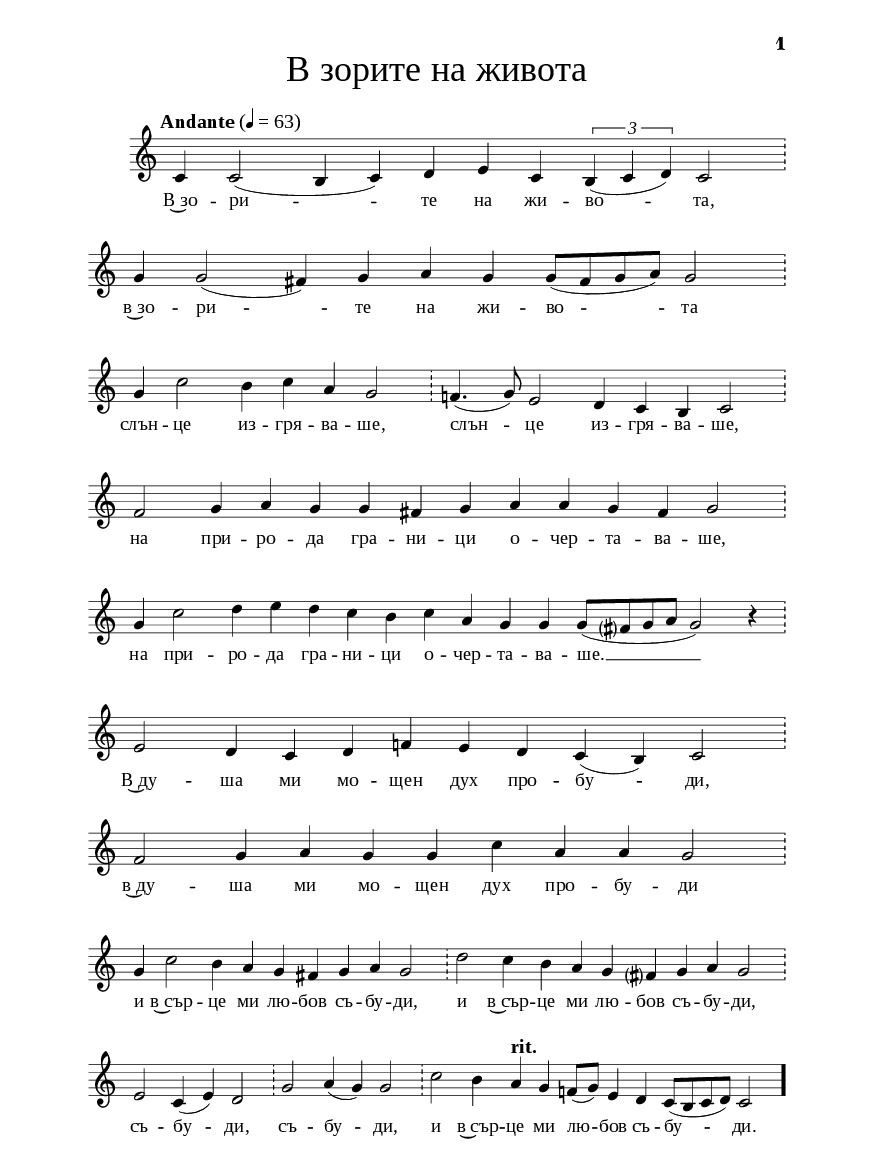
\version "2.24.4"

% include paper part and global functions
\include "include/globals.ily"

\bookpart {
  \label #'ref081
  \tocItem \markup "В зорите на живота"
  \include "include/bookpart-paper.ily"
  \score {
    \include "include/score-layout.ily"

    \new Voice \absolute {
      \clef treble
      \key c \major
      \omit Score.TimeSignature
      \cadenzaOn % allows custom bar lines

      \tempoFunc "Andante" 4 "63"

      c '4  c'2 ( b4 c' ) d'   e'4 c' \times 2/3 { b4 ( c'4 d' ) }

      c'2 \bar "!"  \break g'4 g'2 ( fis'4 )

      g'4 a' g'    g'8 ( [fis' g' a'] ) g'2  \bar "!" \break

      g'4 c''2 b'4 c''4 a' g'2 \bar "!" f'4. ( g'8 ) e'2 d'4 c'4 b c'2  \bar "!"  \break

      f'2 g'4 a' g' g'4 fis' g' a' a' g'4 fis' g'2 \bar "!" \break

      g'4 c''2 d''4 e'' d''4 c'' b' c'' a' g'4 g' g'8 ( [ fis'? g' a' ]  g'2  ) r4  \bar "!" \break

      e'2 d'4 c' d'4 f' e' d'  c'4 ( b ) c'2 \bar "!" \break f'2 g'4 a'  g'4 g' c'' a' a'4 g'2 \bar"!" \break

      g'4 c''2  b'4 a' g'4 fis' g' a' g'2 \bar "!"

      d''2 c''4  b' a' g'4 fis'? g' a' g'2  \bar "!" \break

      e'2 c'4 ( e' ) d'2 \bar "!" g'2 a'4 ( g' ) g'2 \bar "!" c''2 b'4 \tempo "rit." a' g' f'8 ( [g'] )   e'4 d' c'8 ( [b c' d' ])   c'2 \bar "."
    }

    \addlyrics {
      В~зо -- ри --
      те на жи -- во -- та, в~зо -- ри -- те на жи --
      во -- та слън -- це из -- гря -- ва -- ше, слън --
      це из -- гря -- ва -- ше, на при -- ро -- да гра
      -- ни -- ци о -- чер -- та -- ва -- ше, на при --
      ро -- да гра -- ни -- ци о -- чер -- та -- ва --
      ше. __ В~ду -- ша ми мо -- щен дух про -- бу --
      ди,  в~ду -- ша ми мо -- щен дух про -- бу --
      ди и в~сър -- це ми лю -- бов съ -- бу -- ди,
      и в~сър -- це ми лю -- бов съ -- бу -- ди, съ --
      бу -- ди, съ -- бу -- ди, и в~сър -- це ми лю --
      бов съ -- бу -- ди.}

      \header {
        title = \titleFunc #'ref_desc_4 "В зорите на живота" "V zorite na Života"
      }

      \midi{}

    } % score


  } % bookpart
